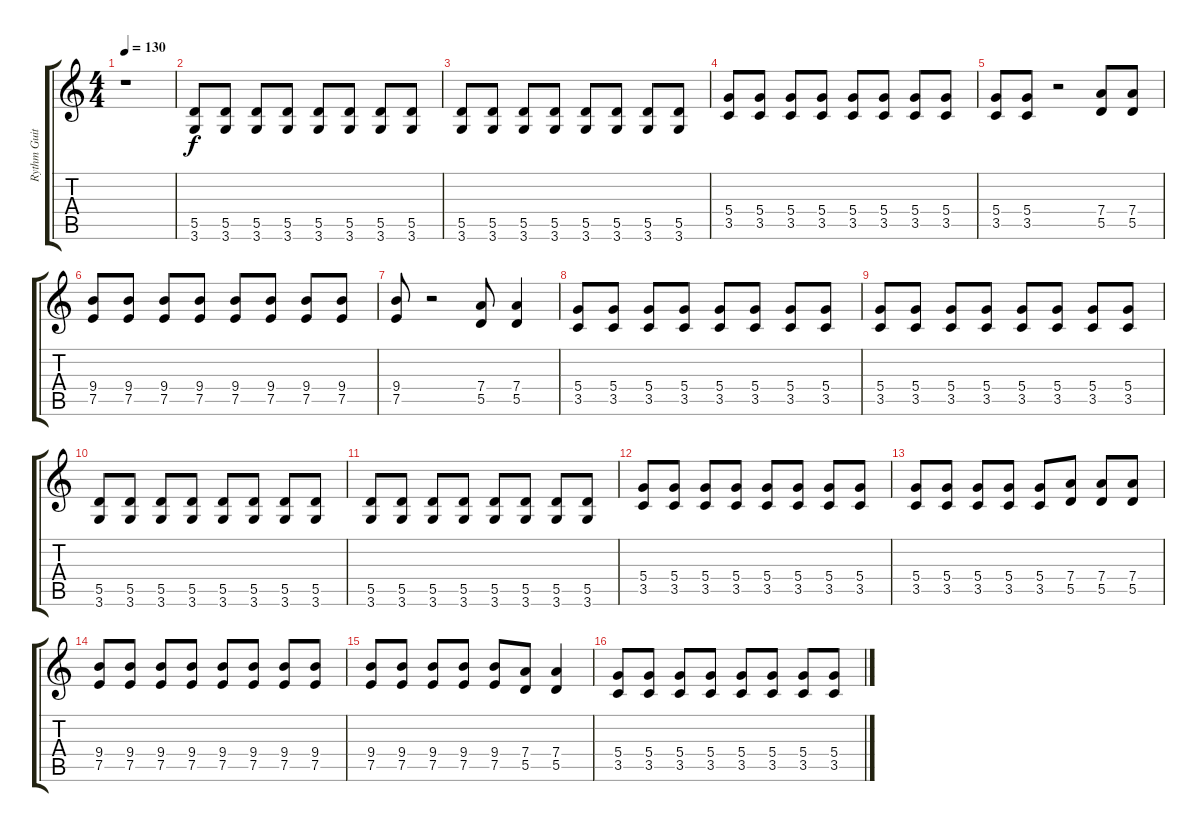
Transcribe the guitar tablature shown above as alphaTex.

\track ("Rythm Guitar 1" "Rythm Guit") {instrument overdrivenguitar}
\staff {score tabs}
\tuning (E4 B3 G3 D3 A2 E2) {hide}
\ts (4 4)
\tempo 130
\clef g2
\ks c
r.1{dy f} |
(5.5 3.6).8 (5.5 3.6).8 (5.5 3.6).8 (5.5 3.6).8 (5.5 3.6).8 (5.5 3.6).8 (5.5 3.6).8 (5.5 3.6).8 |
(5.5 3.6).8 (5.5 3.6).8 (5.5 3.6).8 (5.5 3.6).8 (5.5 3.6).8 (5.5 3.6).8 (5.5 3.6).8 (5.5 3.6).8 |
(5.4 3.5).8 (5.4 3.5).8 (5.4 3.5).8 (5.4 3.5).8 (5.4 3.5).8 (5.4 3.5).8 (5.4 3.5).8 (5.4 3.5).8 |
(5.4 3.5).8 (5.4 3.5).8 r.2 (7.4 5.5).8 (7.4 5.5).8 |
(9.4 7.5).8 (9.4 7.5).8 (9.4 7.5).8 (9.4 7.5).8 (9.4 7.5).8 (9.4 7.5).8 (9.4 7.5).8 (9.4 7.5).8 |
(9.4 7.5).8 r.2 (7.4 5.5).8 (7.4 5.5).4 |
(5.4 3.5).8 (5.4 3.5).8 (5.4 3.5).8 (5.4 3.5).8 (5.4 3.5).8 (5.4 3.5).8 (5.4 3.5).8 (5.4 3.5).8 |
(5.4 3.5).8 (5.4 3.5).8 (5.4 3.5).8 (5.4 3.5).8 (5.4 3.5).8 (5.4 3.5).8 (5.4 3.5).8 (5.4 3.5).8 |
\section ("" "")
(5.5 3.6).8 (5.5 3.6).8 (5.5 3.6).8 (5.5 3.6).8 (5.5 3.6).8 (5.5 3.6).8 (5.5 3.6).8 (5.5 3.6).8 |
(5.5 3.6).8 (5.5 3.6).8 (5.5 3.6).8 (5.5 3.6).8 (5.5 3.6).8 (5.5 3.6).8 (5.5 3.6).8 (5.5 3.6).8 |
(5.4 3.5).8 (5.4 3.5).8 (5.4 3.5).8 (5.4 3.5).8 (5.4 3.5).8 (5.4 3.5).8 (5.4 3.5).8 (5.4 3.5).8 |
(5.4 3.5).8 (5.4 3.5).8 (5.4 3.5).8 (5.4 3.5).8 (5.4 3.5).8 (7.4 5.5).8 (7.4 5.5).8 (7.4 5.5).8 |
(9.4 7.5).8 (9.4 7.5).8 (9.4 7.5).8 (9.4 7.5).8 (9.4 7.5).8 (9.4 7.5).8 (9.4 7.5).8 (9.4 7.5).8 |
(9.4 7.5).8 (9.4 7.5).8 (9.4 7.5).8 (9.4 7.5).8 (9.4 7.5).8 (7.4 5.5).8 (7.4 5.5).4 |
(5.4 3.5).8 (5.4 3.5).8 (5.4 3.5).8 (5.4 3.5).8 (5.4 3.5).8 (5.4 3.5).8 (5.4 3.5).8 (5.4 3.5).8
